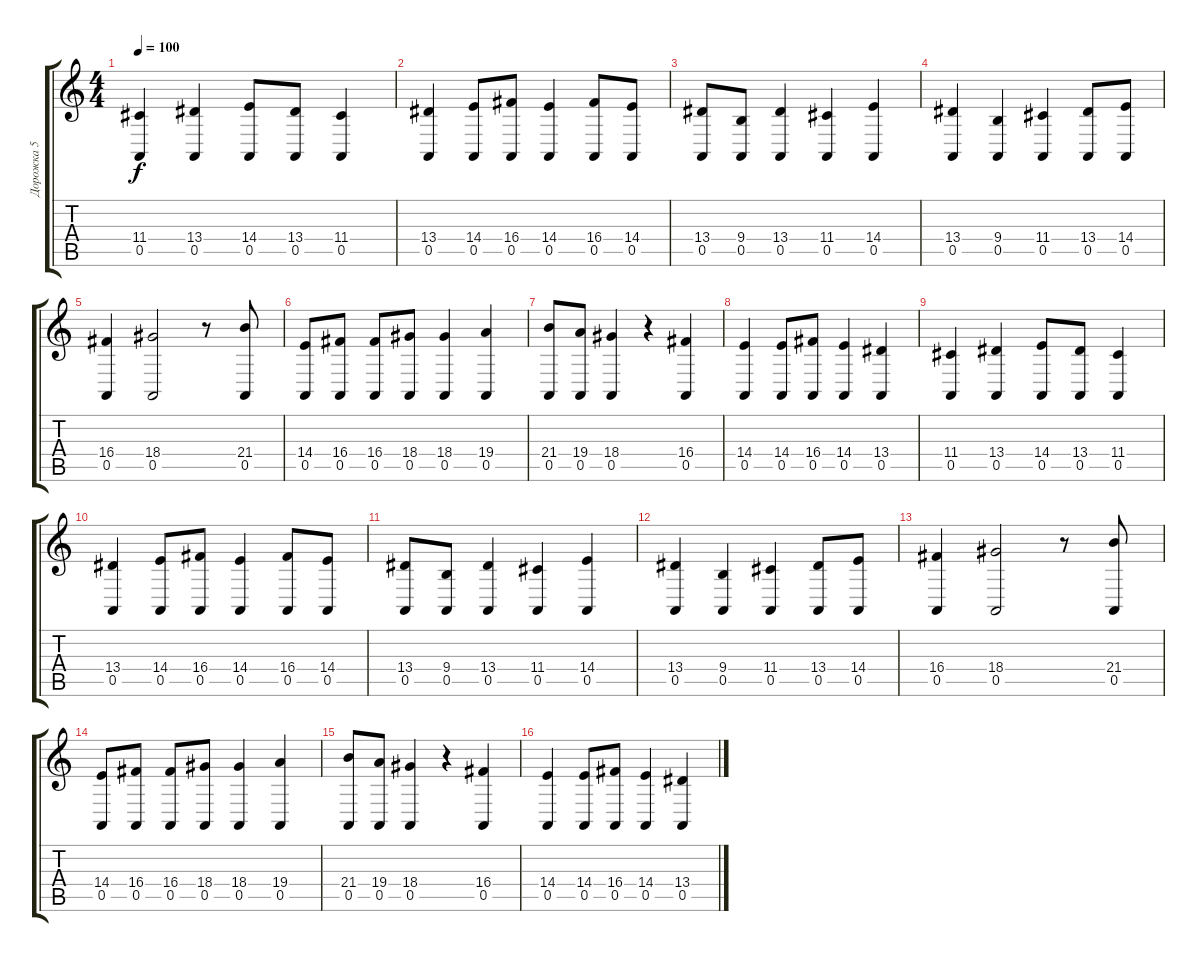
\track ("Дорожка 5" "Дорожка 5") {instrument musicbox}
\staff {score tabs}
\tuning (E4 B3 G3 D3 A2 E2) {hide}
\ts (4 4)
\tempo 100
\clef g2
\ks c
(11.4 0.5).4{dy f} (13.4 0.5).4 (14.4 0.5).8 (13.4 0.5).8 (11.4 0.5).4 |
(13.4 0.5).4 (14.4 0.5).8 (16.4 0.5).8 (14.4 0.5).4 (16.4 0.5).8 (14.4 0.5).8 |
(13.4 0.5).8 (9.4 0.5).8 (13.4 0.5).4 (11.4 0.5).4 (14.4 0.5).4 |
(13.4 0.5).4 (9.4 0.5).4 (11.4 0.5).4 (13.4 0.5).8 (14.4 0.5).8 |
(16.4 0.5).4 (18.4 0.5).2 r.8 (21.4 0.5).8 |
(14.4 0.5).8 (16.4 0.5).8 (16.4 0.5).8 (18.4 0.5).8 (18.4 0.5).4 (19.4 0.5).4 |
(21.4 0.5).8 (19.4 0.5).8 (18.4 0.5).4 r.4 (16.4 0.5).4 |
(14.4 0.5).4 (14.4 0.5).8 (16.4 0.5).8 (14.4 0.5).4 (13.4 0.5).4 |
(11.4 0.5).4 (13.4 0.5).4 (14.4 0.5).8 (13.4 0.5).8 (11.4 0.5).4 |
(13.4 0.5).4 (14.4 0.5).8 (16.4 0.5).8 (14.4 0.5).4 (16.4 0.5).8 (14.4 0.5).8 |
(13.4 0.5).8 (9.4 0.5).8 (13.4 0.5).4 (11.4 0.5).4 (14.4 0.5).4 |
(13.4 0.5).4 (9.4 0.5).4 (11.4 0.5).4 (13.4 0.5).8 (14.4 0.5).8 |
(16.4 0.5).4 (18.4 0.5).2 r.8 (21.4 0.5).8 |
(14.4 0.5).8 (16.4 0.5).8 (16.4 0.5).8 (18.4 0.5).8 (18.4 0.5).4 (19.4 0.5).4 |
(21.4 0.5).8 (19.4 0.5).8 (18.4 0.5).4 r.4 (16.4 0.5).4 |
(14.4 0.5).4 (14.4 0.5).8 (16.4 0.5).8 (14.4 0.5).4 (13.4 0.5).4
